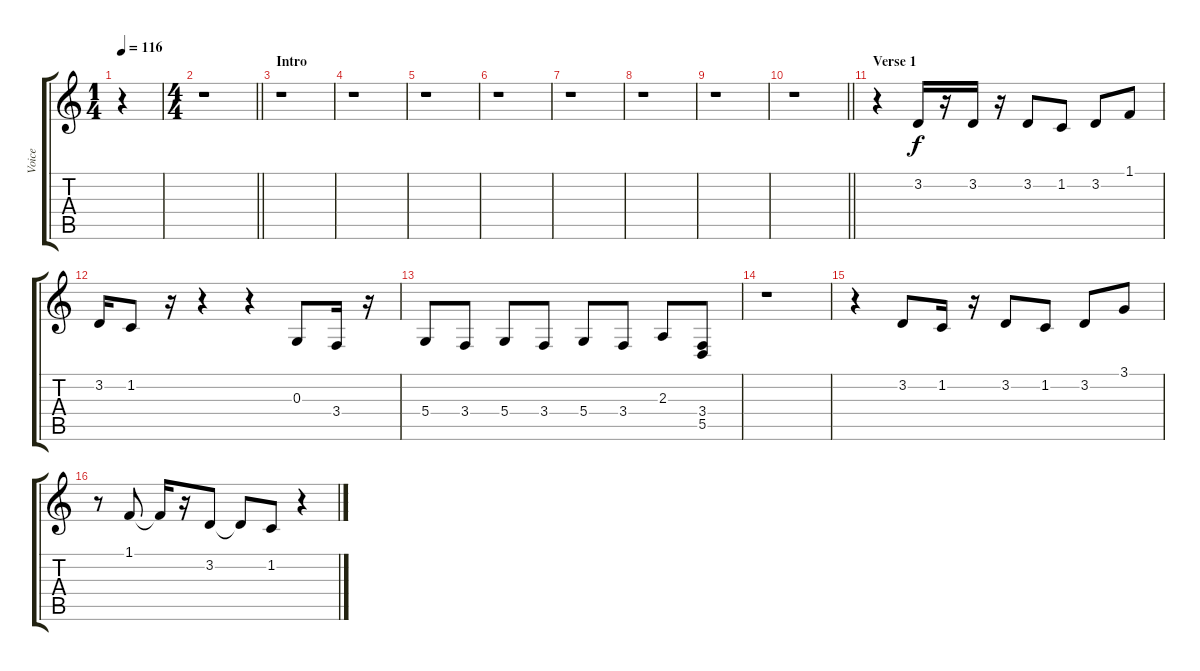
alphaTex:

\track ("Voice" "Voice") {instrument altosax}
\staff {score tabs}
\tuning (E4 B3 G3 D3 A2 E2) {hide}
\ts (1 4)
\tempo 116
\clef g2
\ks c
r.4{dy f instrument altosax} |
\ts (4 4)
\barLineRight lightlight
r.1 |
\section ("" "Intro")
r.1 |
r.1 |
r.1 |
r.1 |
r.1 |
r.1 |
r.1 |
\barLineRight lightlight
r.1 |
\section ("" "Verse 1")
r.4 3.2.16 r.16 3.2.16 r.16 3.2.8 1.2.8 3.2.8 1.1.8 |
3.2.16 1.2.8 r.16 r.4 r.4 0.3.8 3.4.16 r.16 |
5.4.8 3.4.8 5.4.8 3.4.8 5.4.8 3.4.8 2.3.8 (3.4 5.5).8 |
r.1 |
r.4 3.2.8 1.2.16 r.16 3.2.8 1.2.8 3.2.8 3.1.8 |
r.8 1.1.8 1.1{t}.16 r.16 3.2.8 3.2{t}.8 1.2.8 r.4
